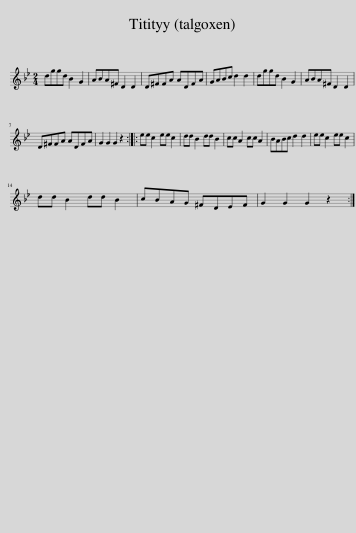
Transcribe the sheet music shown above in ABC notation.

X:1
L:1/8
M:2/4
I:linebreak $
K:Gmin
V:1 treble
V:1
 dggd B2 G2 | ABA^F D2 D2 | D^FFA ADFA | GABc d2 d2 | dggd B2 G2 | %5
 ABA^F D2 D2 |$ D^FFA ADFA | G2 G2 G2 z2 :: ee c2 ee c2 | dd B2 dd B2 | %10
 cc A2 cc A2 | BABc d2 d2 | ee c2 ee c2 |$ dd B2 dd B2 | cBAG ^FDEF | %15
 G2 G2 G2 z2 :| %16
